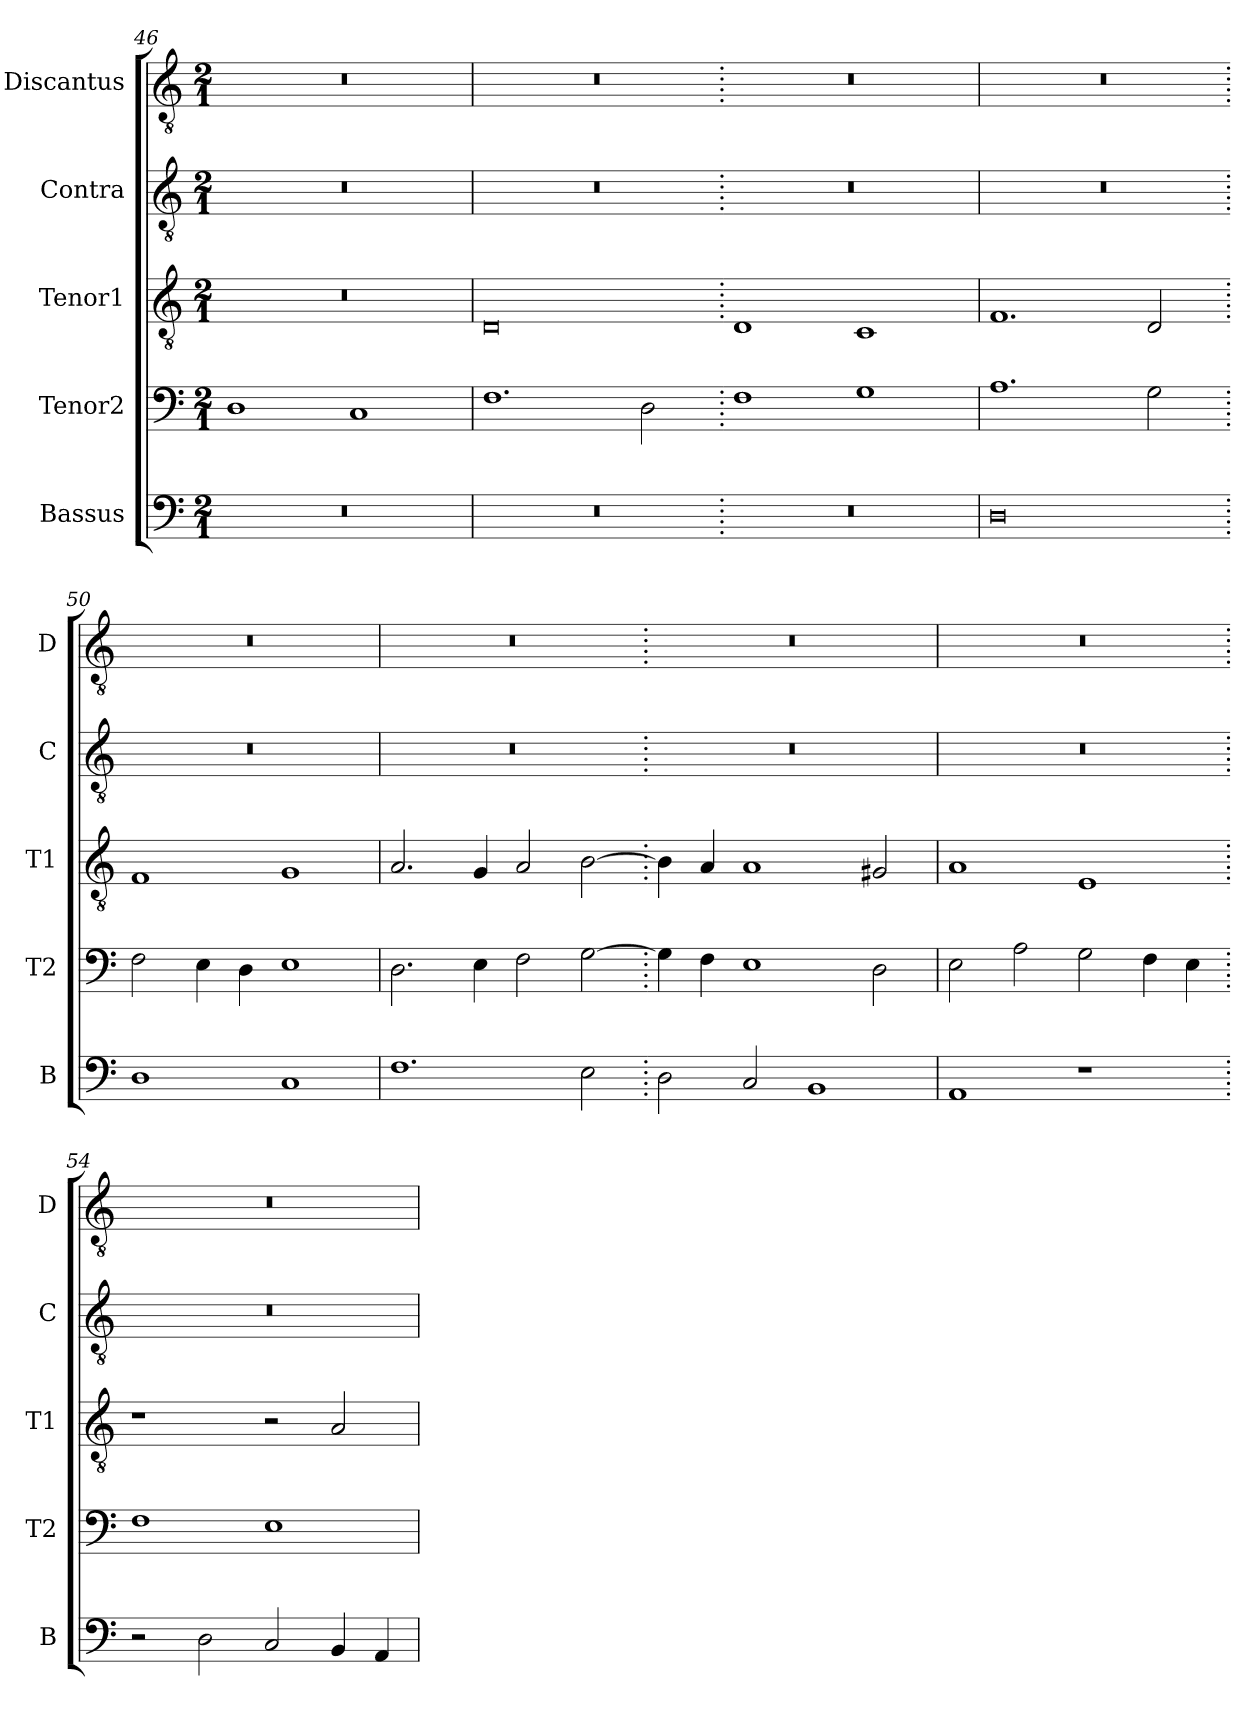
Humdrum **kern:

**kern	**kern	**kern	**kern	**kern
*part5	*part4	*part3	*part2	*part1
*staff5	*staff4	*staff3	*staff2	*staff1
*I"Bassus	*I"Tenor2	*I"Tenor1	*I"Contra	*I"Discantus
*I'B	*I'T2	*I'T1	*I'C	*I'D
*clefF4	*clefF4	*clefGv2	*clefGv2	*clefGv2
*k[]	*k[]	*k[]	*k[]	*k[]
*M2/1	*M2/1	*M2/1	*M2/1	*M2/1
=46	=46	=46	=46	=46
0r	1D	0r	0r	0r
.	1C	.	.	.
=47	=47	=47	=47	=47
0r	1.F	0D	0r	0r
.	2D\	.	.	.
=48.	=48.	=48.	=48.	=48.
0r	1F	1D	0r	0r
.	1G	1C	.	.
=49	=49	=49	=49	=49
0D	1.A	1.F	0r	0r
.	2G\	2D/	.	.
=50.	=50.	=50.	=50.	=50.
1D	2F\	1F	0r	0r
.	4E\	.	.	.
.	4D\	.	.	.
1C	1E	1G	.	.
=51	=51	=51	=51	=51
1.F	2.D\	2.A/	0r	0r
.	4E\	4G/	.	.
.	2F\	2A/	.	.
2E\	[2G\	[2B\	.	.
=52.	=52.	=52.	=52.	=52.
2D\	4G\]	4B\]	0r	0r
.	4F\	4A/	.	.
2C/	1E	1A	.	.
1BB	.	.	.	.
.	2D\	2G#X/	.	.
=53	=53	=53	=53	=53
1AA	2E\	1A	0r	0r
.	2A\	.	.	.
1r	2G\	1E	.	.
.	4F\	.	.	.
.	4E\	.	.	.
=54.	=54.	=54.	=54.	=54.
2r	1F	1r	0r	0r
2D\	.	.	.	.
2C/	1E	2r	.	.
4BB/	.	2A/	.	.
4AA/	.	.	.	.
=	=	=	=	=
*-	*-	*-	*-	*-
